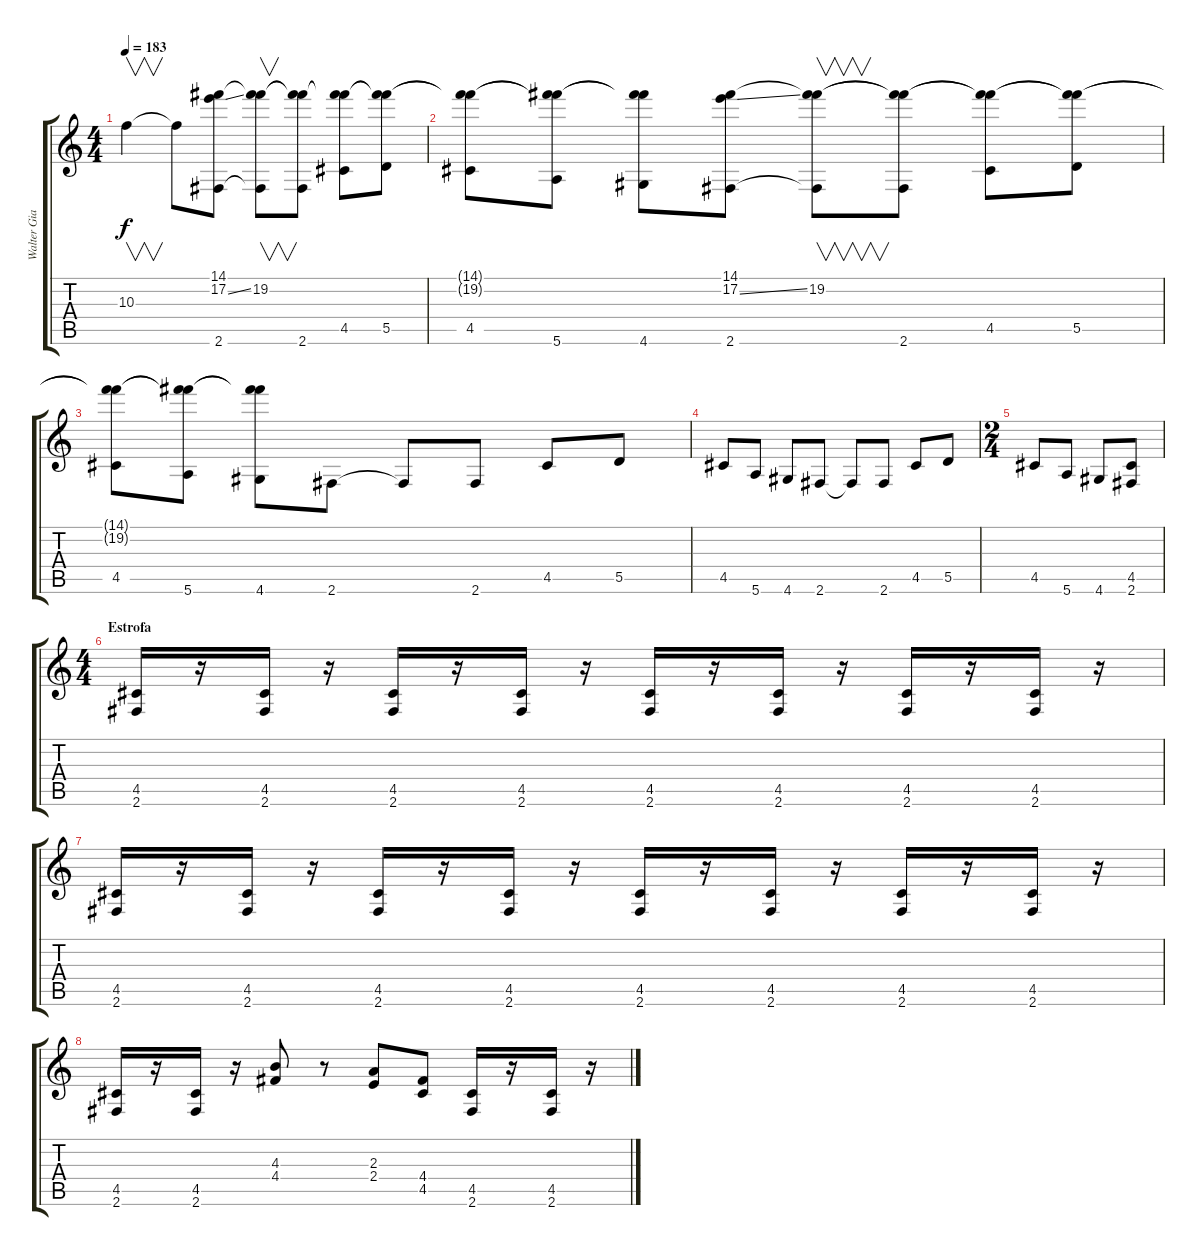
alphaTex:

\track ("Walter Giardino" "Walter Gia") {instrument overdrivenguitar}
\staff {score tabs}
\tuning (E4 B3 G3 D3 A2 E2) {hide}
\ts (4 4)
\tempo 183
\clef g2
\ks c
10.3.4{v dy f} 10.3{t}.8 (14.1 17.2{ss} 2.6).8 (14.1{t} 19.2 2.6{t}).8{v} (14.1{t} 19.2{t} 2.6).8 (14.1{t} 19.2{t} 4.5).8 (14.1{t} 19.2{t} 5.5).8 |
(14.1{t} 19.2{t} 4.5).8 (14.1{t} 19.2{t} 5.6).8 (14.1{t} 19.2{t} 4.6).8 (14.1 17.2{ss} 2.6).8 (14.1{t} 19.2 2.6{t}).8{v} (14.1{t} 19.2{t} 2.6).8 (14.1{t} 19.2{t} 4.5).8 (14.1{t} 19.2{t} 5.5).8 |
(14.1{t} 19.2{t} 4.5).8 (14.1{t} 19.2{t} 5.6).8 (14.1{t} 19.2{t} 4.6).8 2.6.8 2.6{t}.8 2.6.8 4.5.8 5.5.8 |
4.5.8 5.6.8 4.6.8 2.6.8 2.6{t}.8 2.6.8 4.5.8 5.5.8 |
\ts (2 4)
4.5.8 5.6.8 4.6.8 (4.5 2.6).8 |
\ts (4 4)
\section ("" "Estrofa")
(4.5 2.6).16 r.16 (4.5 2.6).16 r.16 (4.5 2.6).16 r.16 (4.5 2.6).16 r.16 (4.5 2.6).16 r.16 (4.5 2.6).16 r.16 (4.5 2.6).16 r.16 (4.5 2.6).16 r.16 |
(4.5 2.6).16 r.16 (4.5 2.6).16 r.16 (4.5 2.6).16 r.16 (4.5 2.6).16 r.16 (4.5 2.6).16 r.16 (4.5 2.6).16 r.16 (4.5 2.6).16 r.16 (4.5 2.6).16 r.16 |
(4.5 2.6).16 r.16 (4.5 2.6).16 r.16 (4.3 4.4).8 r.8 (2.3 2.4).8 (4.4 4.5).8 (4.5 2.6).16 r.16 (4.5 2.6).16 r.16
